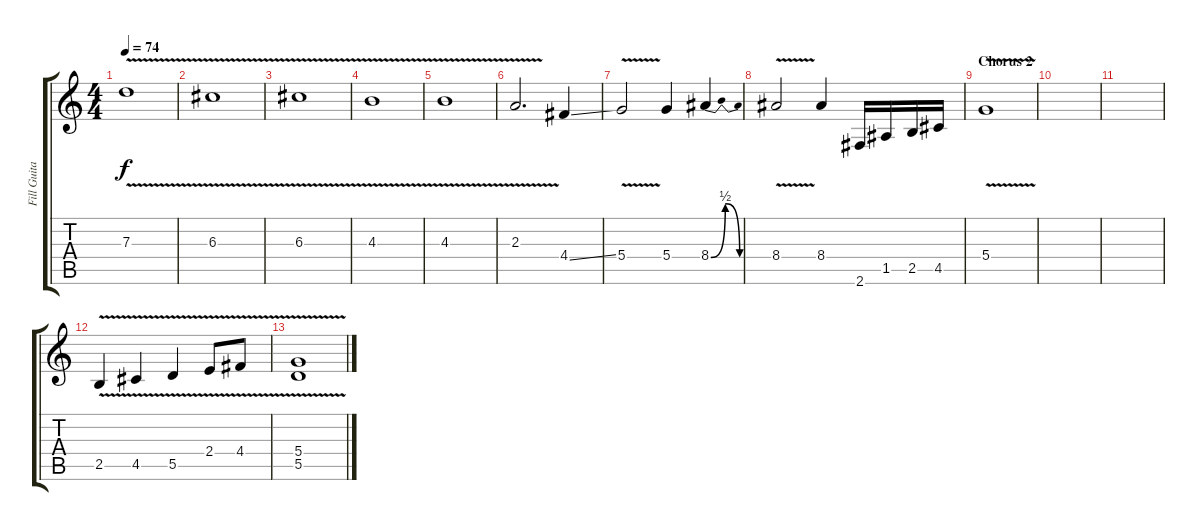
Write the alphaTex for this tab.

\track ("Fill Guitar #1" "Fill Guita") {instrument distortionguitar}
\staff {score tabs}
\tuning (E4 B3 G3 D3 A2 E2) {hide}
\ts (4 4)
\tempo 74
\clef g2
\ks c
7.3{v}.1{dy f} |
6.3{v}.1 |
6.3{v}.1 |
4.3{v}.1 |
4.3{v}.1 |
2.3{v}.2{d} 4.4{ss}.4 |
5.4{v}.2 5.4.4 8.4{be (bendrelease 0 0 15 2 15 2 60 0)}.4 |
8.4{v}.2 8.4.4 2.6.16 1.5.16 2.5.16 4.5.16 |
\section ("" "Chorus 2")
5.4{v}.1 |
|
|
2.5{v}.4 4.5{v}.4 5.5{v}.4 2.4{v}.8 4.4{v}.8 |
(5.4{v} 5.5{v}).1
